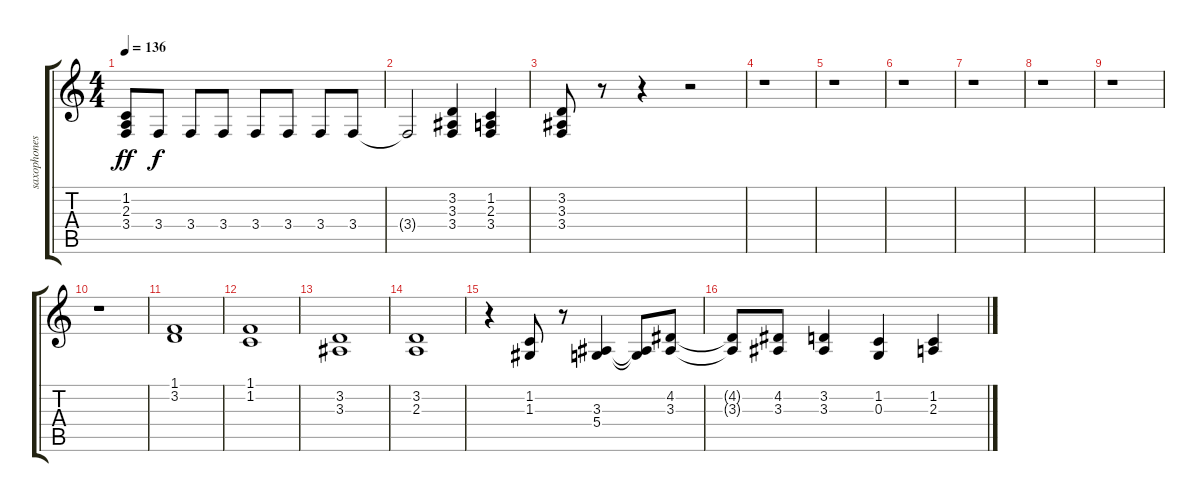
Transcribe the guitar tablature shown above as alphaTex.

\track ("saxophones" "saxophones") {instrument tenorsax}
\staff {score tabs}
\tuning (E4 B3 G3 D3 A2 E2) {hide}
\ts (4 4)
\tempo 136
\clef g2
\ks c
(1.2 2.3 3.4).8{dy ff} 3.4.8{dy f} 3.4.8 3.4.8 3.4.8 3.4.8 3.4.8 3.4.8 |
3.4{t}.2 (3.2 3.3 3.4).4 (1.2 2.3 3.4).4 |
(3.2 3.3 3.4).8 r.8 r.4 r.2 |
r.1 |
r.1 |
r.1 |
r.1 |
r.1 |
r.1 |
r.1 |
(1.1 3.2).1 |
(1.1 1.2).1 |
(3.2 3.3).1 |
(3.2 2.3).1 |
r.4 (1.2 1.3).8 r.8 (3.3 5.4).4 (3.3{t} 5.4{t}).8 (4.2 3.3).8 |
(4.2{t} 3.3{t}).8 (4.2 3.3).8 (3.2 3.3).4 (1.2 0.3).4 (1.2 2.3).4
